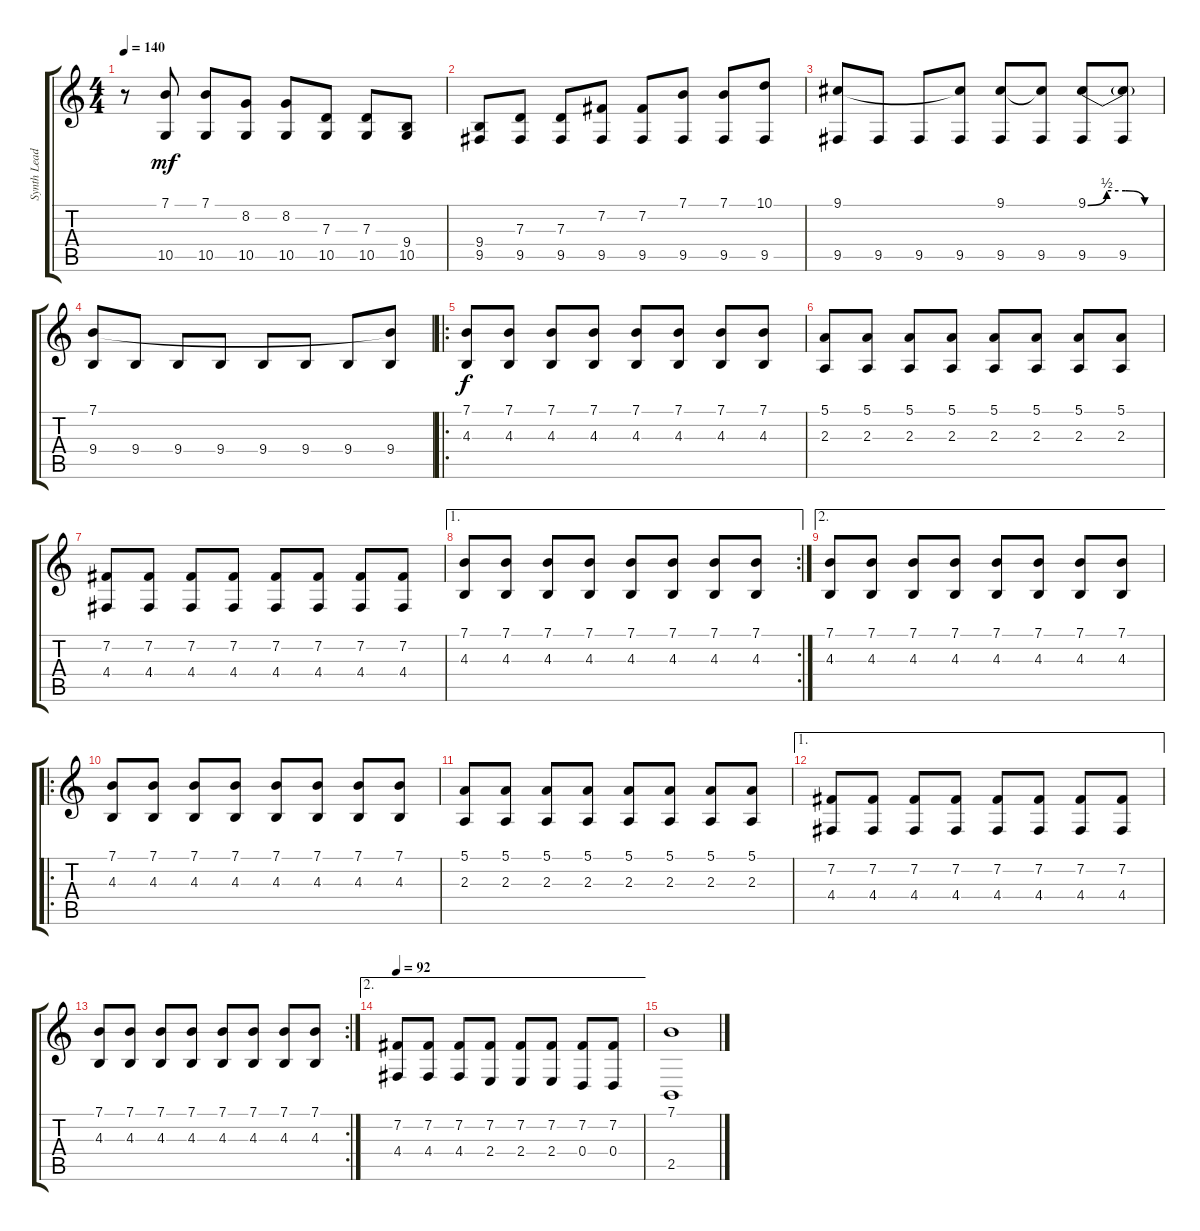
\track ("Synth Lead/Solo" "Synth Lead") {instrument lead2sawtooth}
\staff {score tabs}
\tuning (E4 B3 G3 D3 A2 E2) {hide}
\ts (4 4)
\tempo 140
\clef g2
\ks c
r.8{dy f} (7.1 10.5).8{dy mf} (7.1 10.5).8 (8.2 10.5).8 (8.2 10.5).8 (7.3 10.5).8 (7.3 10.5).8 (9.4 10.5).8 |
(9.4 9.5).8 (7.3 9.5).8 (7.3 9.5).8 (7.2 9.5).8 (7.2 9.5).8 (7.1 9.5).8 (7.1 9.5).8 (10.1 9.5).8 |
(9.1 9.5).8 9.5.8 9.5.8 (9.1{t} 9.5).8 (9.1 9.5).8 (9.1{t} 9.5).8 (9.1{be (custom 0 0 15 2 30 2 45 0 60 0)} 9.5).8 (9.1{t} 9.5).8 |
(7.1 9.4).8 9.4.8 9.4.8 9.4.8 9.4.8 9.4.8 9.4.8 (7.1{t} 9.4).8 |
\ro
(7.1 4.3).8{dy f} (7.1 4.3).8 (7.1 4.3).8 (7.1 4.3).8 (7.1 4.3).8 (7.1 4.3).8 (7.1 4.3).8 (7.1 4.3).8 |
(5.1 2.3).8 (5.1 2.3).8 (5.1 2.3).8 (5.1 2.3).8 (5.1 2.3).8 (5.1 2.3).8 (5.1 2.3).8 (5.1 2.3).8 |
(7.2 4.4).8 (7.2 4.4).8 (7.2 4.4).8 (7.2 4.4).8 (7.2 4.4).8 (7.2 4.4).8 (7.2 4.4).8 (7.2 4.4).8 |
\ae 1
\rc 2
(7.1 4.3).8 (7.1 4.3).8 (7.1 4.3).8 (7.1 4.3).8 (7.1 4.3).8 (7.1 4.3).8 (7.1 4.3).8 (7.1 4.3).8 |
\ae 2
(7.1 4.3).8 (7.1 4.3).8 (7.1 4.3).8 (7.1 4.3).8 (7.1 4.3).8 (7.1 4.3).8 (7.1 4.3).8 (7.1 4.3).8 |
\ro
(7.1 4.3).8 (7.1 4.3).8 (7.1 4.3).8 (7.1 4.3).8 (7.1 4.3).8 (7.1 4.3).8 (7.1 4.3).8 (7.1 4.3).8 |
(5.1 2.3).8 (5.1 2.3).8 (5.1 2.3).8 (5.1 2.3).8 (5.1 2.3).8 (5.1 2.3).8 (5.1 2.3).8 (5.1 2.3).8 |
\ae 1
(7.2 4.4).8 (7.2 4.4).8 (7.2 4.4).8 (7.2 4.4).8 (7.2 4.4).8 (7.2 4.4).8 (7.2 4.4).8 (7.2 4.4).8 |
\rc 2
(7.1 4.3).8 (7.1 4.3).8 (7.1 4.3).8 (7.1 4.3).8 (7.1 4.3).8 (7.1 4.3).8 (7.1 4.3).8 (7.1 4.3).8 |
\ae 2
\tempo 92
(7.2 4.4).8 (7.2 4.4).8 (7.2 4.4).8 (7.2 2.4).8 (7.2 2.4).8 (7.2 2.4).8 (7.2 0.4).8 (7.2 0.4).8 |
(7.1 2.5).1
